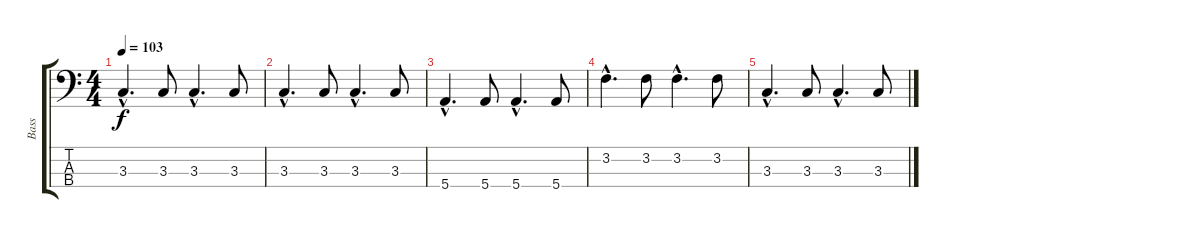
\track ("Bass" "Bass") {instrument acousticbass}
\staff {score tabs}
\tuning (G2 D2 A1 E1) {hide}
\ts (4 4)
\tempo 103
\clef f4
\ks c
3.3{hac}.4{d dy f} 3.3.8 3.3{hac}.4{d} 3.3.8 |
3.3{hac}.4{d} 3.3.8 3.3{hac}.4{d} 3.3.8 |
5.4{hac}.4{d} 5.4.8 5.4{hac}.4{d} 5.4.8 |
3.2{hac}.4{d volume 14 instrument acousticbass} 3.2.8{volume 13 instrument acousticbass} 3.2{hac}.4{d volume 11 instrument acousticbass} 3.2.8{volume 10 instrument acousticbass} |
3.3{hac}.4{d volume 8 instrument acousticbass} 3.3.8{volume 6 instrument acousticbass} 3.3{hac}.4{d volume 4 instrument acousticbass} 3.3.8{volume 2 instrument acousticbass}
